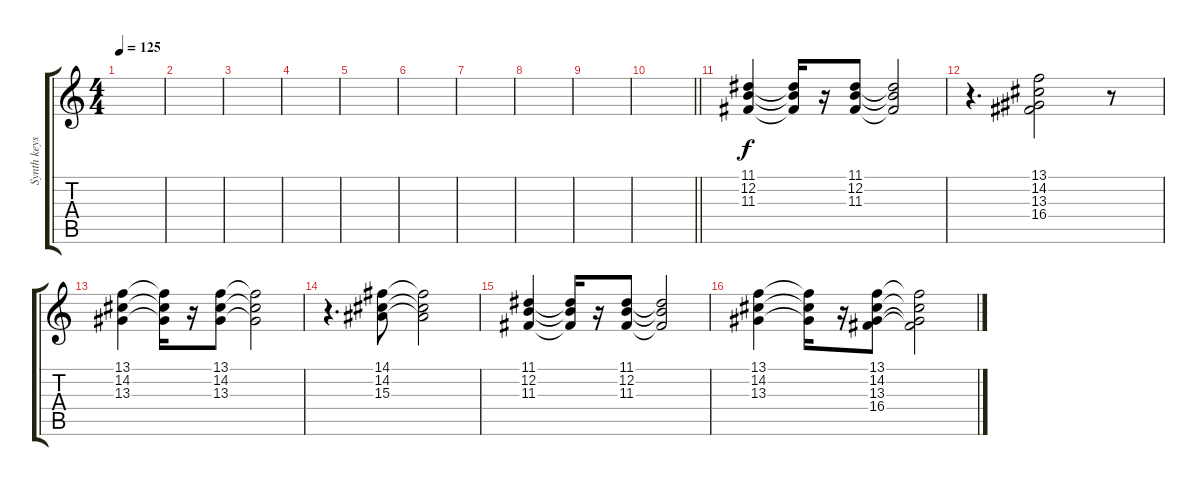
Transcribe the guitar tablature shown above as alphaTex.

\track ("Synth keys 1" "Synth keys") {instrument lead2sawtooth}
\staff {score tabs}
\tuning (E4 B3 G3 D3 A2 E2) {hide}
\ts (4 4)
\tempo 125
\clef g2
\ks c
|
|
|
|
|
|
|
|
|
\barLineRight lightlight
|
(11.1 12.2 11.3).4 (11.1{t} 12.2{t} 11.3{t}).16 r.16 (11.1 12.2 11.3).8 (11.1{t} 12.2{t} 11.3{t}).2 |
r.4{d} (13.1 14.2 13.3 16.4).2 r.8 |
(13.1 14.2 13.3).4 (13.1{t} 14.2{t} 13.3{t}).16 r.16 (13.1 14.2 13.3).8 (13.1{t} 14.2{t} 13.3{t}).2 |
r.4{d} (14.1 14.2 15.3).8 (14.1{t} 14.2{t} 15.3{t}).2 |
(11.1 12.2 11.3).4 (11.1{t} 12.2{t} 11.3{t}).16 r.16 (11.1 12.2 11.3).8 (11.1{t} 12.2{t} 11.3{t}).2 |
(13.1 14.2 13.3).4 (13.1{t} 14.2{t} 13.3{t}).16 r.16 (13.1 14.2 13.3 16.4).8 (13.1{t} 14.2{t} 13.3{t} 16.4{t}).2
